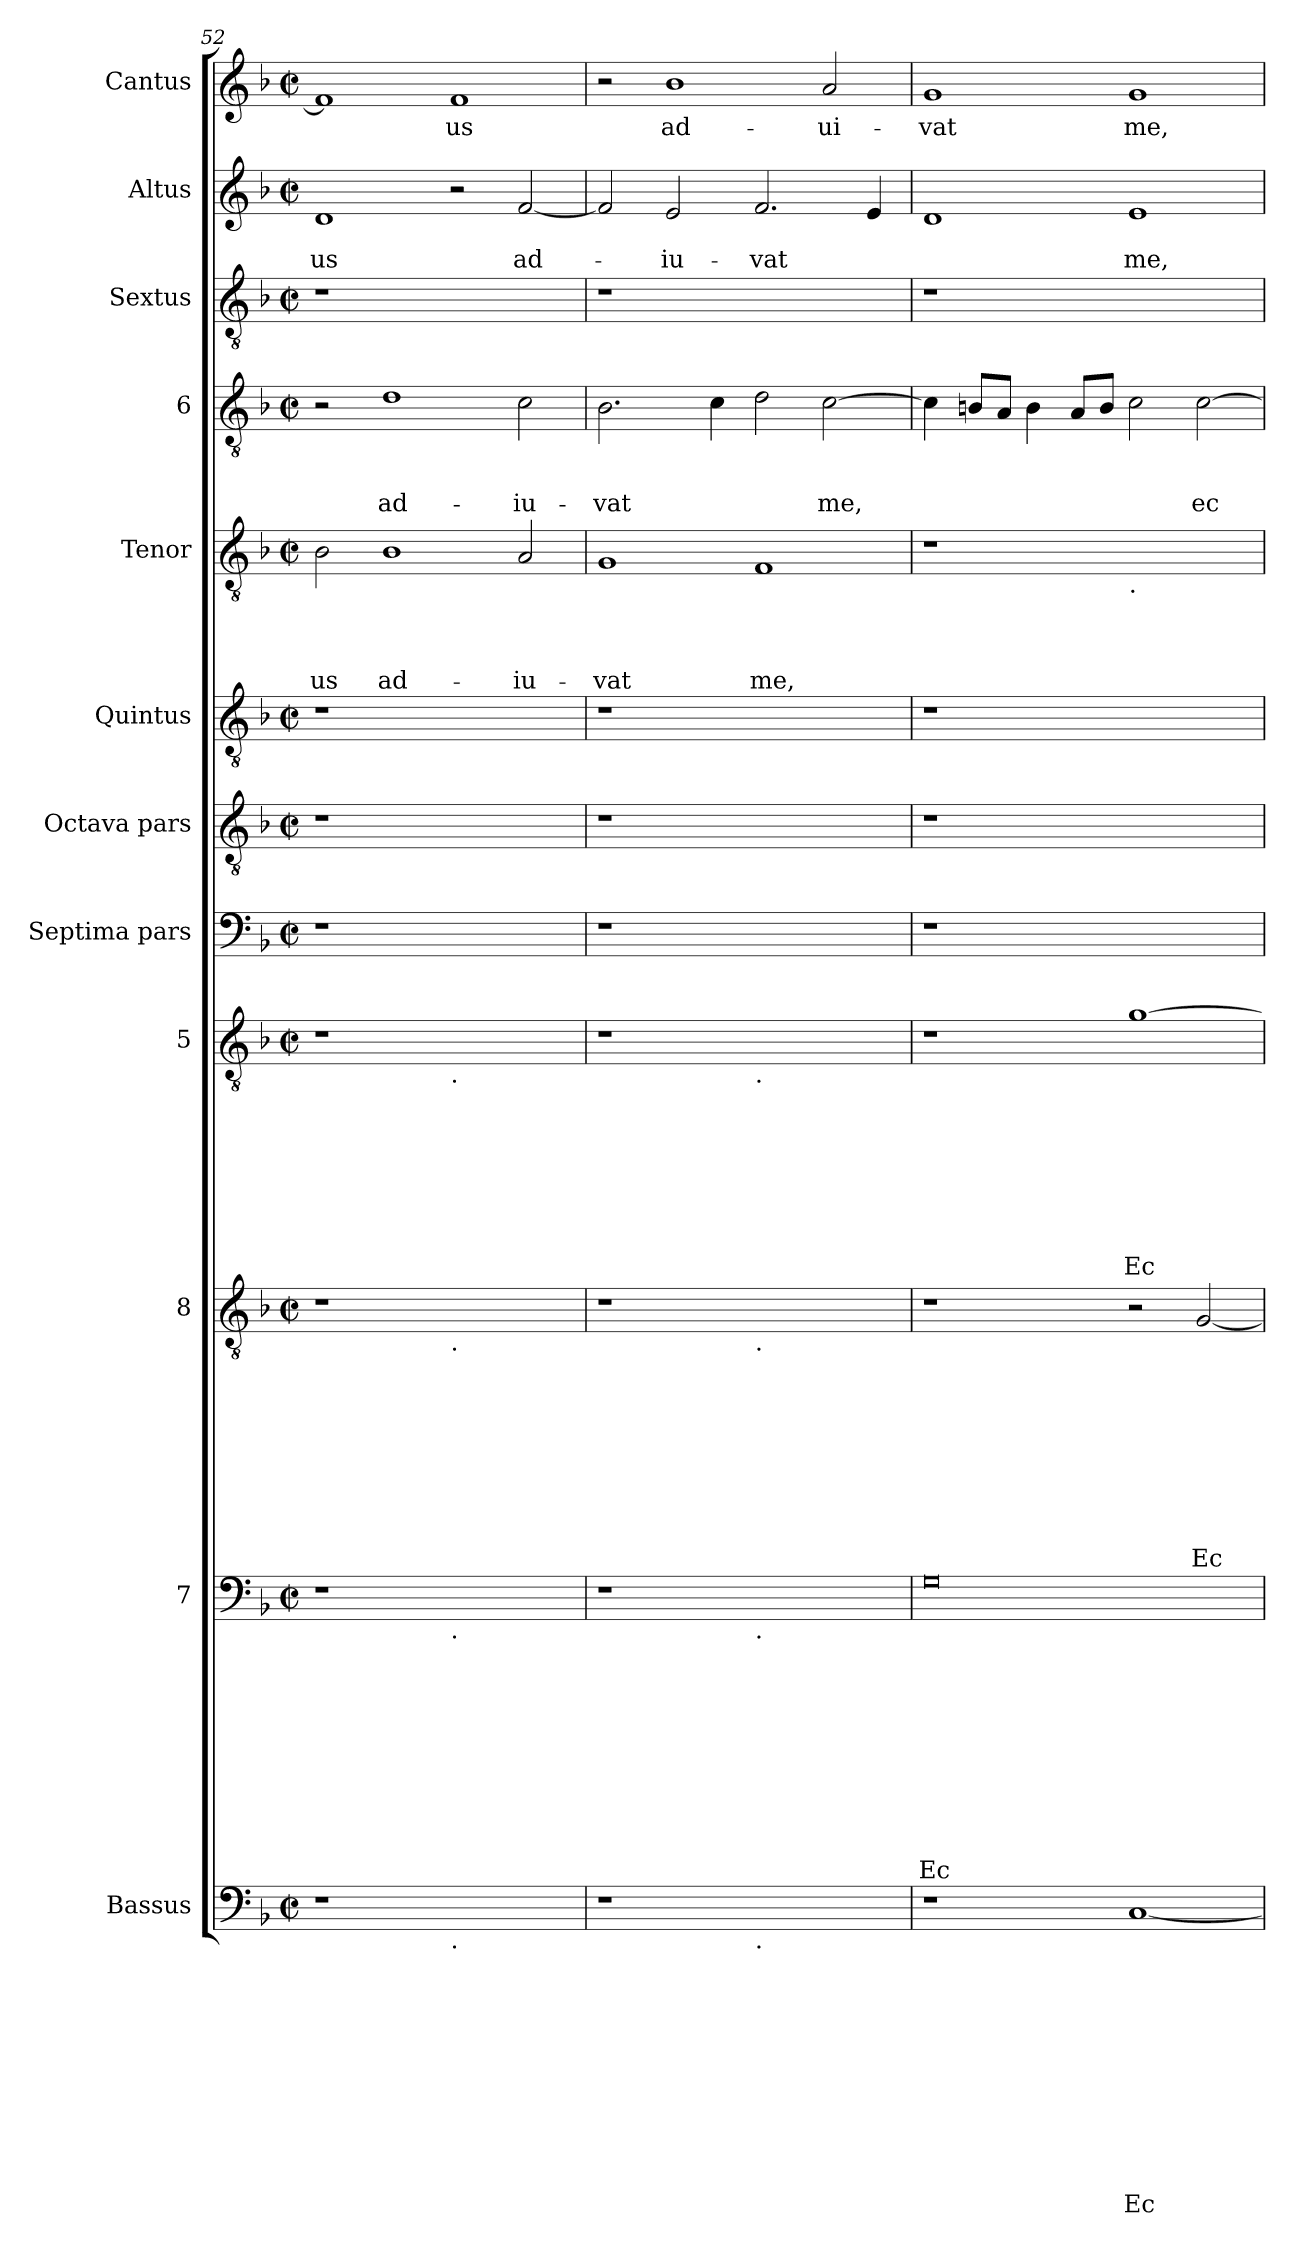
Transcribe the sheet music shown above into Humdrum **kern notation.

**kern	**text	**text	**text	**text	**text	**text	**text	**text	**text	**text	**text	**kern	**text	**text	**text	**text	**text	**text	**text	**text	**text	**text	**kern	**text	**text	**text	**text	**text	**text	**text	**text	**text	**kern	**text	**text	**text	**text	**text	**text	**text	**text	**kern	**kern	**kern	**kern	**text	**text	**text	**text	**kern	**text	**text	**text	**kern	**kern	**text	**text	**kern	**text
*part12	*part12	*part12	*part12	*part12	*part12	*part12	*part12	*part12	*part12	*part12	*part12	*part11	*part11	*part11	*part11	*part11	*part11	*part11	*part11	*part11	*part11	*part11	*part10	*part10	*part10	*part10	*part10	*part10	*part10	*part10	*part10	*part10	*part9	*part9	*part9	*part9	*part9	*part9	*part9	*part9	*part9	*part8	*part7	*part6	*part5	*part5	*part5	*part5	*part5	*part4	*part4	*part4	*part4	*part3	*part2	*part2	*part2	*part1	*part1
*staff12	*staff12	*staff12	*staff12	*staff12	*staff12	*staff12	*staff12	*staff12	*staff12	*staff12	*staff12	*staff11	*staff11	*staff11	*staff11	*staff11	*staff11	*staff11	*staff11	*staff11	*staff11	*staff11	*staff10	*staff10	*staff10	*staff10	*staff10	*staff10	*staff10	*staff10	*staff10	*staff10	*staff9	*staff9	*staff9	*staff9	*staff9	*staff9	*staff9	*staff9	*staff9	*staff8	*staff7	*staff6	*staff5	*staff5	*staff5	*staff5	*staff5	*staff4	*staff4	*staff4	*staff4	*staff3	*staff2	*staff2	*staff2	*staff1	*staff1
*I"Bassus	*	*	*	*	*	*	*	*	*	*	*	*I"7	*	*	*	*	*	*	*	*	*	*	*I"8	*	*	*	*	*	*	*	*	*	*I"5	*	*	*	*	*	*	*	*	*I"Septima pars	*I"Octava pars	*I"Quintus	*I"Tenor	*	*	*	*	*I"6	*	*	*	*I"Sextus	*I"Altus	*	*	*I"Cantus	*
*I'B.	*	*	*	*	*	*	*	*	*	*	*	*	*	*	*	*	*	*	*	*	*	*	*	*	*	*	*	*	*	*	*	*	*	*	*	*	*	*	*	*	*	*	*	*	*I'T.	*	*	*	*	*	*	*	*	*	*I'A.	*	*	*I'C.	*
*clefF4	*	*	*	*	*	*	*	*	*	*	*	*clefF4	*	*	*	*	*	*	*	*	*	*	*clefGv2	*	*	*	*	*	*	*	*	*	*clefGv2	*	*	*	*	*	*	*	*	*clefF4	*clefGv2	*clefGv2	*clefGv2	*	*	*	*	*clefGv2	*	*	*	*clefGv2	*clefG2	*	*	*clefG2	*
*k[b-]	*	*	*	*	*	*	*	*	*	*	*	*k[b-]	*	*	*	*	*	*	*	*	*	*	*k[b-]	*	*	*	*	*	*	*	*	*	*k[b-]	*	*	*	*	*	*	*	*	*k[b-]	*k[b-]	*k[b-]	*k[b-]	*	*	*	*	*k[b-]	*	*	*	*k[b-]	*k[b-]	*	*	*k[b-]	*
*F:	*	*	*	*	*	*	*	*	*	*	*	*F:	*	*	*	*	*	*	*	*	*	*	*F:	*	*	*	*	*	*	*	*	*	*F:	*	*	*	*	*	*	*	*	*F:	*F:	*F:	*F:	*	*	*	*	*F:	*	*	*	*F:	*F:	*	*	*F:	*
*M2/2	*	*	*	*	*	*	*	*	*	*	*	*M2/2	*	*	*	*	*	*	*	*	*	*	*M2/2	*	*	*	*	*	*	*	*	*	*M2/2	*	*	*	*	*	*	*	*	*M2/2	*M2/2	*M2/2	*M2/2	*	*	*	*	*M2/2	*	*	*	*M2/2	*M2/2	*	*	*M2/2	*
*met(c|)	*	*	*	*	*	*	*	*	*	*	*	*met(c|)	*	*	*	*	*	*	*	*	*	*	*met(c|)	*	*	*	*	*	*	*	*	*	*met(c|)	*	*	*	*	*	*	*	*	*met(c|)	*met(c|)	*met(c|)	*met(c|)	*	*	*	*	*met(c|)	*	*	*	*met(c|)	*met(c|)	*	*	*met(c|)	*
=52	=52	=52	=52	=52	=52	=52	=52	=52	=52	=52	=52	=52	=52	=52	=52	=52	=52	=52	=52	=52	=52	=52	=52	=52	=52	=52	=52	=52	=52	=52	=52	=52	=52	=52	=52	=52	=52	=52	=52	=52	=52	=52	=52	=52	=52	=52	=52	=52	=52	=52	=52	=52	=52	=52	=52	=52	=52	=52	=52
!	!	!	!	!	!	!	!	!	!	!	!	!	!	!	!	!	!	!	!	!	!	!	!	!	!	!	!	!	!	!	!	!	!	!	!	!	!	!	!	!	!	!	!	!	!	!	!	!	!LO:LY:b	!	!	!	!	!	!	!	!LO:LY:b	!	!
1r	.	.	.	.	.	.	.	.	.	.	.	1r	.	.	.	.	.	.	.	.	.	.	1r	.	.	.	.	.	.	.	.	.	1r	.	.	.	.	.	.	.	.	1r	1r	1r	2B-\	.	.	.	-us	2r	.	.	.	1r	1d	.	-us	1f]	.
!	!	!	!	!	!	!	!	!	!	!	!	!	!	!	!	!	!	!	!	!	!	!	!	!	!	!	!	!	!	!	!	!	!	!	!	!	!	!	!	!	!	!	!	!	!	!	!	!	!LO:LY:b	!	!	!	!LO:LY:b	!	!	!	!	!	!
.	.	.	.	.	.	.	.	.	.	.	.	.	.	.	.	.	.	.	.	.	.	.	.	.	.	.	.	.	.	.	.	.	.	.	.	.	.	.	.	.	.	.	.	.	1B-	.	.	.	ad-	1d	.	.	ad-	.	.	.	.	.	.
!	!	!	!	!	!	!	!	!	!	!	!	!	!	!	!	!	!	!	!	!	!	!	!	!	!	!	!	!	!	!	!	!	!LO:TX:b:t=.	!	!	!	!	!	!	!	!	!	!	!	!	!	!	!	!	!	!	!	!	!	!	!	!	!	!
!	!	!	!	!	!	!	!	!	!	!	!	!	!	!	!	!	!	!	!	!	!	!	!LO:TX:b:t=.	!	!	!	!	!	!	!	!	!	!	!	!	!	!	!	!	!	!	!	!	!	!	!	!	!	!	!	!	!	!	!	!	!	!	!	!
!	!	!	!	!	!	!	!	!	!	!	!	!LO:TX:b:t=.	!	!	!	!	!	!	!	!	!	!	!	!	!	!	!	!	!	!	!	!	!	!	!	!	!	!	!	!	!	!	!	!	!	!	!	!	!	!	!	!	!	!	!	!	!	!	!
!LO:TX:b:t=.	!	!	!	!	!	!	!	!	!	!	!	!	!	!	!	!	!	!	!	!	!	!	!	!	!	!	!	!	!	!	!	!	!	!	!	!	!	!	!	!	!	!	!	!	!	!	!	!	!	!	!	!	!	!	!	!	!	!	!
!	!	!	!	!	!	!	!	!	!	!	!	!	!	!	!	!	!	!	!	!	!	!	!	!	!	!	!	!	!	!	!	!	!	!	!	!	!	!	!	!	!	!	!	!	!	!	!	!	!	!	!	!	!	!	!	!	!	!	!LO:LY:b
1ryy	.	.	.	.	.	.	.	.	.	.	.	1ryy	.	.	.	.	.	.	.	.	.	.	1ryy	.	.	.	.	.	.	.	.	.	1ryy	.	.	.	.	.	.	.	.	1ryy	1ryy	1ryy	.	.	.	.	.	.	.	.	.	1ryy	2r	.	.	1f	-us
!	!	!	!	!	!	!	!	!	!	!	!	!	!	!	!	!	!	!	!	!	!	!	!	!	!	!	!	!	!	!	!	!	!	!	!	!	!	!	!	!	!	!	!	!	!	!	!	!	!LO:LY:b	!	!	!	!LO:LY:b	!	!	!	!LO:LY:b	!	!
.	.	.	.	.	.	.	.	.	.	.	.	.	.	.	.	.	.	.	.	.	.	.	.	.	.	.	.	.	.	.	.	.	.	.	.	.	.	.	.	.	.	.	.	.	2A/	.	.	.	-iu-	2c\	.	.	-iu-	.	[<2f/	.	ad-	.	.
=53	=53	=53	=53	=53	=53	=53	=53	=53	=53	=53	=53	=53	=53	=53	=53	=53	=53	=53	=53	=53	=53	=53	=53	=53	=53	=53	=53	=53	=53	=53	=53	=53	=53	=53	=53	=53	=53	=53	=53	=53	=53	=53	=53	=53	=53	=53	=53	=53	=53	=53	=53	=53	=53	=53	=53	=53	=53	=53	=53
!	!	!	!	!	!	!	!	!	!	!	!	!	!	!	!	!	!	!	!	!	!	!	!	!	!	!	!	!	!	!	!	!	!	!	!	!	!	!	!	!	!	!	!	!	!	!	!	!	!LO:LY:b	!	!	!	!LO:LY:b	!	!	!	!	!	!
1r	.	.	.	.	.	.	.	.	.	.	.	1r	.	.	.	.	.	.	.	.	.	.	1r	.	.	.	.	.	.	.	.	.	1r	.	.	.	.	.	.	.	.	1r	1r	1r	1G	.	.	.	-vat	2.B-\	.	.	-vat	1r	2f/]	.	.	2r	.
!	!	!	!	!	!	!	!	!	!	!	!	!	!	!	!	!	!	!	!	!	!	!	!	!	!	!	!	!	!	!	!	!	!	!	!	!	!	!	!	!	!	!	!	!	!	!	!	!	!	!	!	!	!	!	!	!	!LO:LY:b	!	!LO:LY:b
.	.	.	.	.	.	.	.	.	.	.	.	.	.	.	.	.	.	.	.	.	.	.	.	.	.	.	.	.	.	.	.	.	.	.	.	.	.	.	.	.	.	.	.	.	.	.	.	.	.	.	.	.	.	.	2e/	.	-iu-	1b-	ad-
.	.	.	.	.	.	.	.	.	.	.	.	.	.	.	.	.	.	.	.	.	.	.	.	.	.	.	.	.	.	.	.	.	.	.	.	.	.	.	.	.	.	.	.	.	.	.	.	.	.	4c\	.	.	.	.	.	.	.	.	.
!	!	!	!	!	!	!	!	!	!	!	!	!	!	!	!	!	!	!	!	!	!	!	!	!	!	!	!	!	!	!	!	!	!LO:TX:b:t=.	!	!	!	!	!	!	!	!	!	!	!	!	!	!	!	!	!	!	!	!	!	!	!	!	!	!
!	!	!	!	!	!	!	!	!	!	!	!	!	!	!	!	!	!	!	!	!	!	!	!LO:TX:b:t=.	!	!	!	!	!	!	!	!	!	!	!	!	!	!	!	!	!	!	!	!	!	!	!	!	!	!	!	!	!	!	!	!	!	!	!	!
!	!	!	!	!	!	!	!	!	!	!	!	!LO:TX:b:t=.	!	!	!	!	!	!	!	!	!	!	!	!	!	!	!	!	!	!	!	!	!	!	!	!	!	!	!	!	!	!	!	!	!	!	!	!	!	!	!	!	!	!	!	!	!	!	!
!LO:TX:b:t=.	!	!	!	!	!	!	!	!	!	!	!	!	!	!	!	!	!	!	!	!	!	!	!	!	!	!	!	!	!	!	!	!	!	!	!	!	!	!	!	!	!	!	!	!	!	!	!	!	!	!	!	!	!	!	!	!	!	!	!
!	!	!	!	!	!	!	!	!	!	!	!	!	!	!	!	!	!	!	!	!	!	!	!	!	!	!	!	!	!	!	!	!	!	!	!	!	!	!	!	!	!	!	!	!	!	!	!	!	!LO:LY:b	!	!	!	!	!	!	!	!LO:LY:b	!	!
1ryy	.	.	.	.	.	.	.	.	.	.	.	1ryy	.	.	.	.	.	.	.	.	.	.	1ryy	.	.	.	.	.	.	.	.	.	1ryy	.	.	.	.	.	.	.	.	1ryy	1ryy	1ryy	1F	.	.	.	me,	2d\	.	.	.	1ryy	2.f/	.	-vat	.	.
!	!	!	!	!	!	!	!	!	!	!	!	!	!	!	!	!	!	!	!	!	!	!	!	!	!	!	!	!	!	!	!	!	!	!	!	!	!	!	!	!	!	!	!	!	!	!	!	!	!	!	!	!	!LO:LY:b	!	!	!	!	!	!LO:LY:b
.	.	.	.	.	.	.	.	.	.	.	.	.	.	.	.	.	.	.	.	.	.	.	.	.	.	.	.	.	.	.	.	.	.	.	.	.	.	.	.	.	.	.	.	.	.	.	.	.	.	[<2c\	.	.	me,	.	.	.	.	2a/	-ui-
.	.	.	.	.	.	.	.	.	.	.	.	.	.	.	.	.	.	.	.	.	.	.	.	.	.	.	.	.	.	.	.	.	.	.	.	.	.	.	.	.	.	.	.	.	.	.	.	.	.	.	.	.	.	.	4e/	.	.	.	.
!!LO:PB:g=z
=54	=54	=54	=54	=54	=54	=54	=54	=54	=54	=54	=54	=54	=54	=54	=54	=54	=54	=54	=54	=54	=54	=54	=54	=54	=54	=54	=54	=54	=54	=54	=54	=54	=54	=54	=54	=54	=54	=54	=54	=54	=54	=54	=54	=54	=54	=54	=54	=54	=54	=54	=54	=54	=54	=54	=54	=54	=54	=54	=54
!	!	!	!	!	!	!	!	!	!	!	!	!	!	!	!	!	!	!	!	!	!	!LO:LY:b	!	!	!	!	!	!	!	!	!	!	!	!	!	!	!	!	!	!	!	!	!	!	!	!	!	!	!	!	!	!	!	!	!	!	!	!	!LO:LY:b
1r	.	.	.	.	.	.	.	.	.	.	.	0G	.	.	.	.	.	.	.	.	.	Ec-	1r	.	.	.	.	.	.	.	.	.	1r	.	.	.	.	.	.	.	.	1r	1r	1r	1r	.	.	.	.	4c\]	.	.	.	1r	1d	.	.	1g	-vat
.	.	.	.	.	.	.	.	.	.	.	.	.	.	.	.	.	.	.	.	.	.	.	.	.	.	.	.	.	.	.	.	.	.	.	.	.	.	.	.	.	.	.	.	.	.	.	.	.	.	8Bn/L	.	.	.	.	.	.	.	.	.
.	.	.	.	.	.	.	.	.	.	.	.	.	.	.	.	.	.	.	.	.	.	.	.	.	.	.	.	.	.	.	.	.	.	.	.	.	.	.	.	.	.	.	.	.	.	.	.	.	.	8A/J	.	.	.	.	.	.	.	.	.
.	.	.	.	.	.	.	.	.	.	.	.	.	.	.	.	.	.	.	.	.	.	.	.	.	.	.	.	.	.	.	.	.	.	.	.	.	.	.	.	.	.	.	.	.	.	.	.	.	.	4B\	.	.	.	.	.	.	.	.	.
.	.	.	.	.	.	.	.	.	.	.	.	.	.	.	.	.	.	.	.	.	.	.	.	.	.	.	.	.	.	.	.	.	.	.	.	.	.	.	.	.	.	.	.	.	.	.	.	.	.	8A/L	.	.	.	.	.	.	.	.	.
.	.	.	.	.	.	.	.	.	.	.	.	.	.	.	.	.	.	.	.	.	.	.	.	.	.	.	.	.	.	.	.	.	.	.	.	.	.	.	.	.	.	.	.	.	.	.	.	.	.	8B/J	.	.	.	.	.	.	.	.	.
!	!	!	!	!	!	!	!	!	!	!	!	!	!	!	!	!	!	!	!	!	!	!	!	!	!	!	!	!	!	!	!	!	!	!	!	!	!	!	!	!	!	!	!	!	!LO:TX:b:t=.	!	!	!	!	!	!	!	!	!	!	!	!	!	!
!	!	!	!	!	!	!	!	!	!	!	!LO:LY:b	!	!	!	!	!	!	!	!	!	!	!	!	!	!	!	!	!	!	!	!	!	!	!	!	!	!	!	!	!	!LO:LY:b	!	!	!	!	!	!	!	!	!	!	!	!	!	!	!	!LO:LY:b	!	!LO:LY:b
[<1C	.	.	.	.	.	.	.	.	.	.	Ec-	.	.	.	.	.	.	.	.	.	.	.	2r	.	.	.	.	.	.	.	.	.	[>1g	.	.	.	.	.	.	.	Ec-	1ryy	1ryy	1ryy	1ryy	.	.	.	.	2c\	.	.	.	1ryy	1e	.	me,	1g	me,
!	!	!	!	!	!	!	!	!	!	!	!	!	!	!	!	!	!	!	!	!	!	!	!	!	!	!	!	!	!	!	!	!LO:LY:b	!	!	!	!	!	!	!	!	!	!	!	!	!	!	!	!	!	!	!	!	!LO:LY:b	!	!	!	!	!	!
.	.	.	.	.	.	.	.	.	.	.	.	.	.	.	.	.	.	.	.	.	.	.	[<2G/	.	.	.	.	.	.	.	.	Ec-	.	.	.	.	.	.	.	.	.	.	.	.	.	.	.	.	.	[>2c\	.	.	ec-	.	.	.	.	.	.
=	=	=	=	=	=	=	=	=	=	=	=	=	=	=	=	=	=	=	=	=	=	=	=	=	=	=	=	=	=	=	=	=	=	=	=	=	=	=	=	=	=	=	=	=	=	=	=	=	=	=	=	=	=	=	=	=	=	=	=
*-	*-	*-	*-	*-	*-	*-	*-	*-	*-	*-	*-	*-	*-	*-	*-	*-	*-	*-	*-	*-	*-	*-	*-	*-	*-	*-	*-	*-	*-	*-	*-	*-	*-	*-	*-	*-	*-	*-	*-	*-	*-	*-	*-	*-	*-	*-	*-	*-	*-	*-	*-	*-	*-	*-	*-	*-	*-	*-	*-
